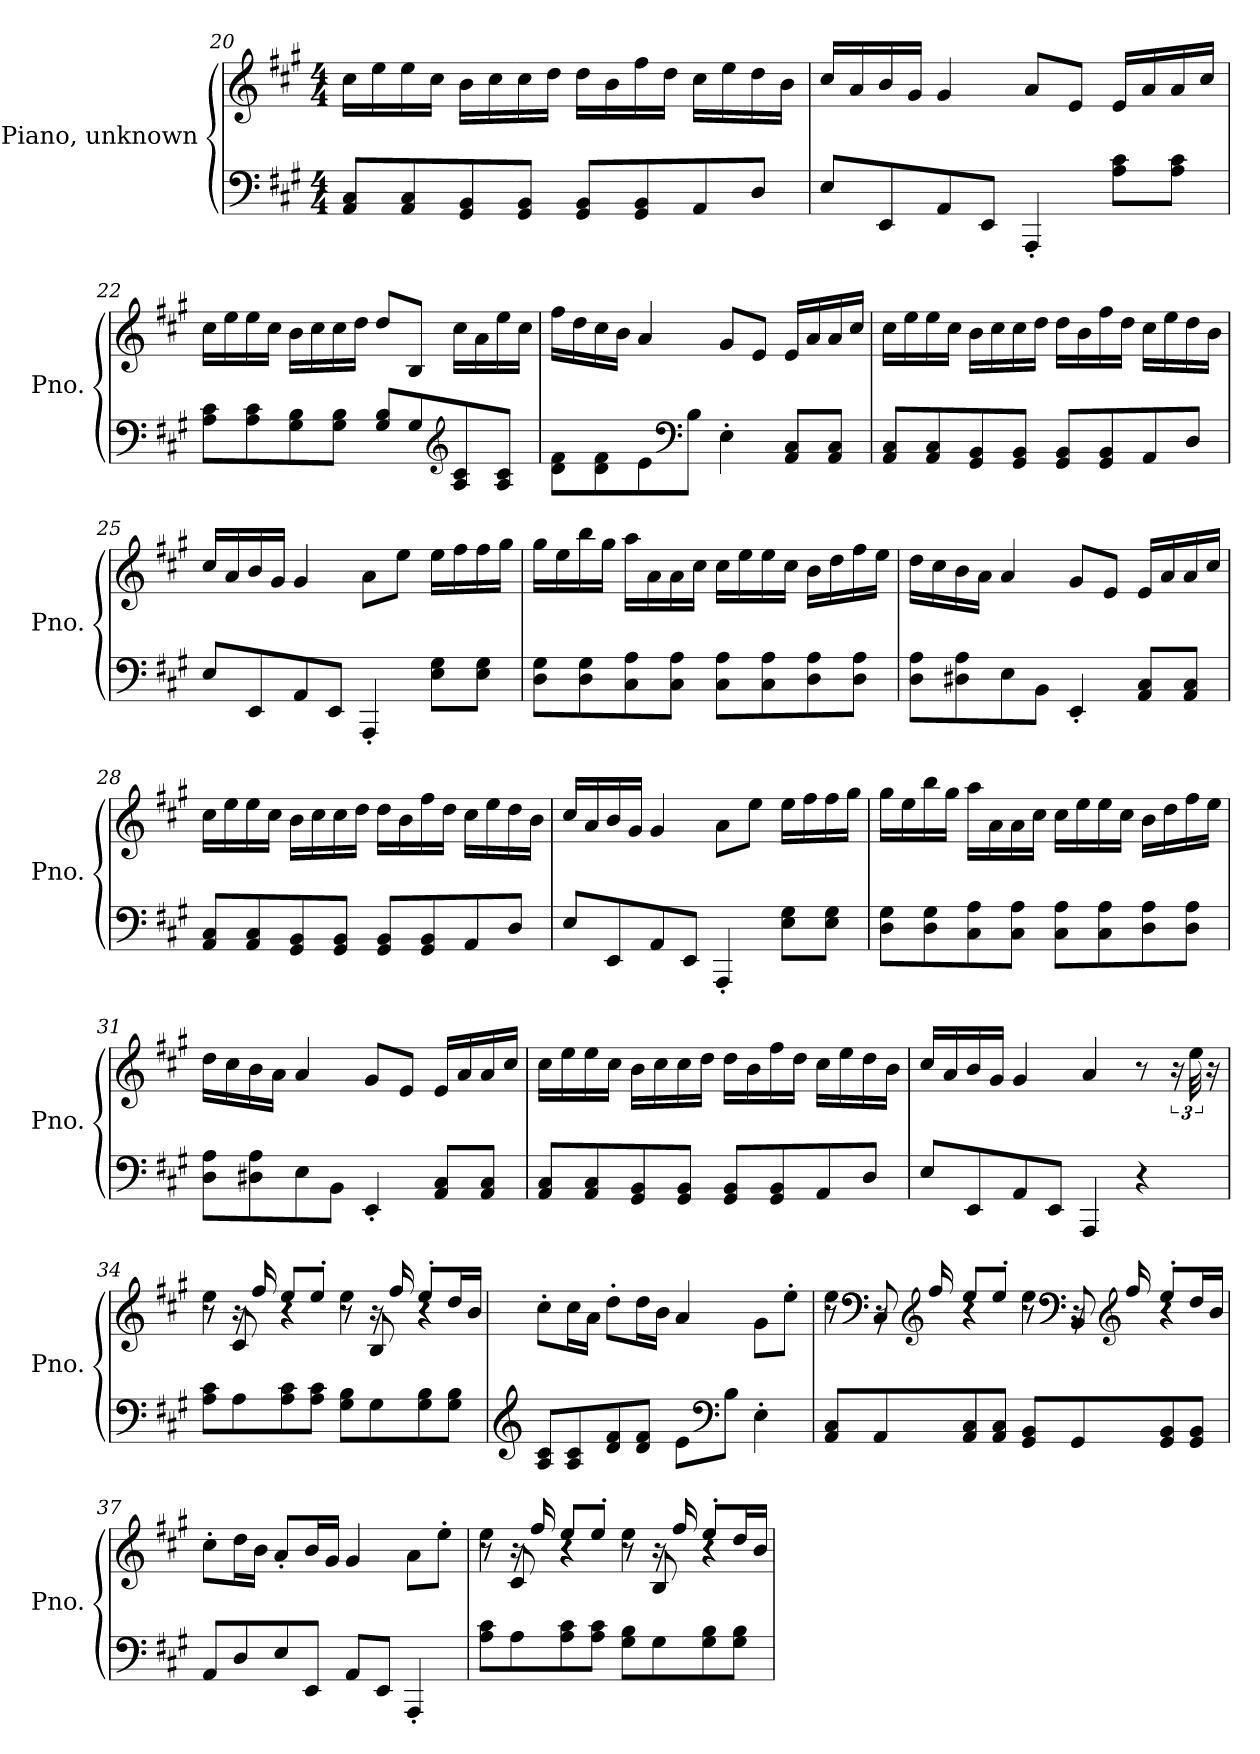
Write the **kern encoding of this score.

**kern	**kern
*part1	*part1
*staff2	*staff1
*I"Piano, unknown	*
*I'Pno.	*
*clefF4	*clefG2
*k[f#c#g#]	*k[f#c#g#]
*M4/4	*M4/4
=20	=20
8AA/ 8C#/L	16cc#\LL
.	16ee\
8AA/ 8C#/	16ee\
.	16cc#\JJ
8GG#/ 8BB/	16b\LL
.	16cc#\
8GG#/ 8BB/J	16cc#\
.	16dd\JJ
8GG#/ 8BB/L	16dd\LL
.	16b\
8GG#/ 8BB/	16ff#\
.	16dd\JJ
8AA/	16cc#\LL
.	16ee\
8D/J	16dd\
.	16b\JJ
=21	=21
8E/L	16cc#/LL
.	16a/
8EE/	16b/
.	16g#/JJ
8AA/	4g#/
8EE/J	.
4AAA'/	8a/L
.	8e/J
8A\ 8c#\L	16e/LL
.	16a/
8A\ 8c#\J	16a/
.	16cc#/JJ
!!LO:LB:g=z
=22	=22
8A\ 8c#\L	16cc#\LL
.	16ee\
8A\ 8c#\	16ee\
.	16cc#\JJ
8G#\ 8B\	16b\LL
.	16cc#\
8G#\ 8B\J	16cc#\
.	16dd\JJ
8G#/ 8B/L	8dd/L
8G#/	8B/J
*clefG2	*
8A/ 8c#/	16cc#\LL
.	16a\
8A/ 8c#/J	16ee\
.	16cc#\JJ
=23	=23
8d\ 8f#\L	16ff#\LL
.	16dd\
8d\ 8f#\	16cc#\
.	16b\JJ
8e\	4a/
*clefF4	*
8B\J	.
4E'\	8g#/L
.	8e/J
8AA/ 8C#/L	16e/LL
.	16a/
8AA/ 8C#/J	16a/
.	16cc#/JJ
=24	=24
8AA/ 8C#/L	16cc#\LL
.	16ee\
8AA/ 8C#/	16ee\
.	16cc#\JJ
8GG#/ 8BB/	16b\LL
.	16cc#\
8GG#/ 8BB/J	16cc#\
.	16dd\JJ
8GG#/ 8BB/L	16dd\LL
.	16b\
8GG#/ 8BB/	16ff#\
.	16dd\JJ
8AA/	16cc#\LL
.	16ee\
8D/J	16dd\
.	16b\JJ
!!LO:LB:g=z
=25	=25
8E/L	16cc#/LL
.	16a/
8EE/	16b/
.	16g#/JJ
8AA/	4g#/
8EE/J	.
4AAA'/	8a\L
.	8ee\J
8E\ 8G#\L	16ee\LL
.	16ff#\
8E\ 8G#\J	16ff#\
.	16gg#\JJ
=26	=26
8D\ 8G#\L	16gg#\LL
.	16ee\
8D\ 8G#\	16bb\
.	16gg#\JJ
8C#\ 8A\	16aa\LL
.	16a\
8C#\ 8A\J	16a\
.	16cc#\JJ
8C#\ 8A\L	16cc#\LL
.	16ee\
8C#\ 8A\	16ee\
.	16cc#\JJ
8D\ 8A\	16b\LL
.	16dd\
8D\ 8A\J	16ff#\
.	16ee\JJ
=27	=27
8D\ 8A\L	16dd\LL
.	16cc#\
8D#X\ 8A\	16b\
.	16a\JJ
8E\	4a/
8BB\J	.
4EE'/	8g#/L
.	8e/J
8AA/ 8C#/L	16e/LL
.	16a/
8AA/ 8C#/J	16a/
.	16cc#/JJ
!!LO:LB:g=z
=28	=28
8AA/ 8C#/L	16cc#\LL
.	16ee\
8AA/ 8C#/	16ee\
.	16cc#\JJ
8GG#/ 8BB/	16b\LL
.	16cc#\
8GG#/ 8BB/J	16cc#\
.	16dd\JJ
8GG#/ 8BB/L	16dd\LL
.	16b\
8GG#/ 8BB/	16ff#\
.	16dd\JJ
8AA/	16cc#\LL
.	16ee\
8D/J	16dd\
.	16b\JJ
=29	=29
8E/L	16cc#/LL
.	16a/
8EE/	16b/
.	16g#/JJ
8AA/	4g#/
8EE/J	.
4AAA'/	8a\L
.	8ee\J
8E\ 8G#\L	16ee\LL
.	16ff#\
8E\ 8G#\J	16ff#\
.	16gg#\JJ
=30	=30
8D\ 8G#\L	16gg#\LL
.	16ee\
8D\ 8G#\	16bb\
.	16gg#\JJ
8C#\ 8A\	16aa\LL
.	16a\
8C#\ 8A\J	16a\
.	16cc#\JJ
8C#\ 8A\L	16cc#\LL
.	16ee\
8C#\ 8A\	16ee\
.	16cc#\JJ
8D\ 8A\	16b\LL
.	16dd\
8D\ 8A\J	16ff#\
.	16ee\JJ
!!LO:LB:g=z
=31	=31
8D\ 8A\L	16dd\LL
.	16cc#\
8D#X\ 8A\	16b\
.	16a\JJ
8E\	4a/
8BB\J	.
4EE'/	8g#/L
.	8e/J
8AA/ 8C#/L	16e/LL
.	16a/
8AA/ 8C#/J	16a/
.	16cc#/JJ
=32	=32
8AA/ 8C#/L	16cc#\LL
.	16ee\
8AA/ 8C#/	16ee\
.	16cc#\JJ
8GG#/ 8BB/	16b\LL
.	16cc#\
8GG#/ 8BB/J	16cc#\
.	16dd\JJ
8GG#/ 8BB/L	16dd\LL
.	16b\
8GG#/ 8BB/	16ff#\
.	16dd\JJ
8AA/	16cc#\LL
.	16ee\
8D/J	16dd\
.	16b\JJ
=33	=33
8E/L	16cc#/LL
.	16a/
8EE/	16b/
.	16g#/JJ
8AA/	4g#/
8EE/J	.
4AAA/	4a/
4r	8r
.	24r
.	48ee\
.	16r
!!LO:LB:g=z
=34	=34
*	*^
*	*	*^
8A\ 8c#\L	8r	4ee\	8r
8A\	16r	.	8c#/
.	16ff#/	.	.
8A\ 8c#\	8ee/L	4r	4r
8A\ 8c#\J	8ee'/J	.	.
8G#\ 8B\L	8r	4ee\	8r
8G#\	16r	.	8B/
.	16ff#/	.	.
8G#\ 8B\	8ee'/L	4r	4r
8G#\ 8B\J	16dd/L	.	.
.	16b/JJ	.	.
*	*v	*v	*v
=35	=35
*clefG2	*
8A/ 8c#/L	8cc#'\L
8A/ 8c#/	16cc#\L
.	16a\JJ
8d/ 8f#/	8dd'\L
8d/ 8f#/J	16dd\L
.	16b\JJ
8e\L	4a/
*clefF4	*
8B\J	.
4E'\	8g#\L
.	8ee'\J
!!LO:PB:g=z
=36	=36
*	*^
*	*	*^
8AA/ 8C#/L	8r	4ee\	8r
*	*clefF4	*	*
8AA/	16r	.	8C#/
*	*clefG2	*	*
.	16ff#/	.	.
8AA/ 8C#/	8ee/L	4r	4r
8AA/ 8C#/J	8ee'/J	.	.
8GG#/ 8BB/L	8r	4ee\	8r
*	*clefF4	*	*
8GG#/	16r	.	8BB/
*	*clefG2	*	*
.	16ff#/	.	.
8GG#/ 8BB/	8ee'/L	4r	4r
8GG#/ 8BB/J	16dd/L	.	.
.	16b/JJ	.	.
*	*v	*v	*v
=37	=37
8AA/L	8cc#'\L
8D/	16dd\L
.	16b\JJ
8E/	8a'/L
8EE/J	16b/L
.	16g#/JJ
8AA/L	4g#/
8EE/J	.
4AAA'/	8a\L
.	8ee'\J
!!LO:LB:g=z
=38	=38
*	*^
*	*	*^
8A\ 8c#\L	8r	4ee\	8r
8A\	16r	.	8c#/
.	16ff#/	.	.
8A\ 8c#\	8ee/L	4r	4r
8A\ 8c#\J	8ee'/J	.	.
8G#\ 8B\L	8r	4ee\	8r
8G#\	16r	.	8B/
.	16ff#/	.	.
8G#\ 8B\	8ee'/L	4r	4r
8G#\ 8B\J	16dd/L	.	.
.	16b/JJ	.	.
*	*v	*v	*v
=	=
*-	*-
